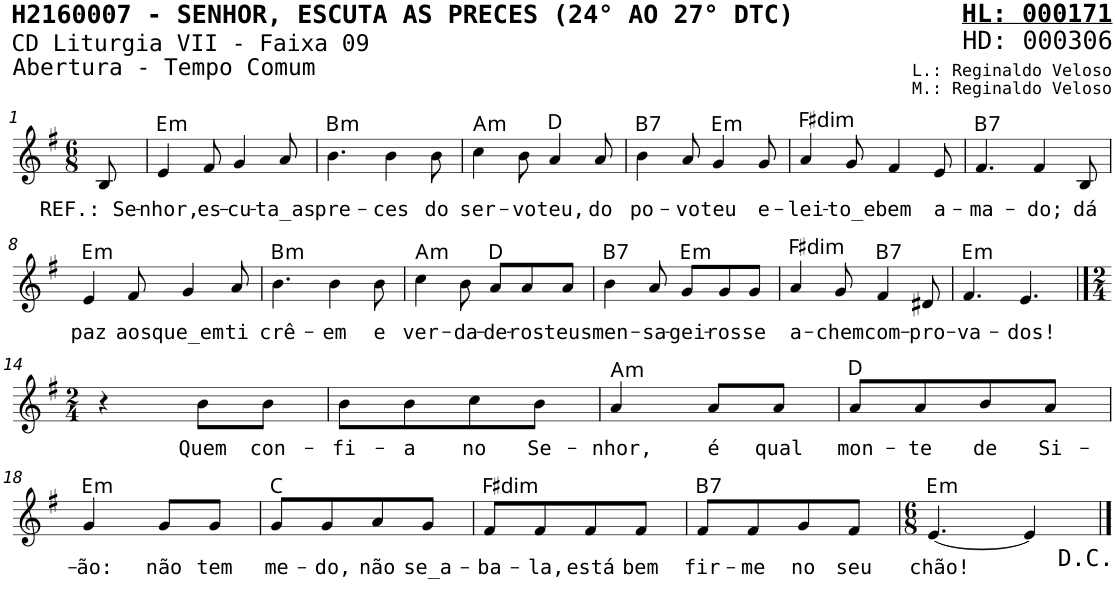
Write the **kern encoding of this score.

**kern	**text	**harte
*part1	*part1	*part1
*staff1	*staff1	*
*I"Voz	*	*
*I'V	*	*
*stria5	*	*
*clefG2	*	*
*k[f#]	*	*
*M6/8	*	*
=1	=1	=1
!	!LO:LY:b	!
8B/	REF.: Se-	.
=2	=2	=2
!	!LO:LY:b	!LO:H:kt=m
4e/	-nhor,	E:min
!	!LO:LY:b	!
8f#/	es-	.
!	!LO:LY:b	!
4g/	-cu-	.
!	!LO:LY:b	!
8a/	-ta_as	.
=3	=3	=3
!	!LO:LY:b	!LO:H:kt=m
4.b\	pre-	B:min
!	!LO:LY:b	!
4b\	-ces	.
!	!LO:LY:b	!
8b\	do	.
=4	=4	=4
!	!LO:LY:b	!LO:H:kt=m
4cc\	ser-	A:min
!	!LO:LY:b	!
8b\	-vo	.
!	!LO:LY:b	!
4a/	teu,	D:maj
!	!LO:LY:b	!
8a/	do	.
=5	=5	=5
!	!LO:LY:b	!LO:H:kt=7
4b\	po-	B:7
!	!LO:LY:b	!
8a/	-vo	.
!	!LO:LY:b	!LO:H:kt=m
4g/	teu	E:min
!	!LO:LY:b	!
8g/	e-	.
=6	=6	=6
!	!LO:LY:b	!LO:H:kt=dim
4a/	-lei-	F#:dim
!	!LO:LY:b	!
8g/	-to_e	.
!	!LO:LY:b	!
4f#/	bem	.
!	!LO:LY:b	!
8e/	a-	.
=7	=7	=7
!	!LO:LY:b	!LO:H:kt=7
4.f#/	-ma-	B:7
!	!LO:LY:b	!
4f#/	-do;	.
!	!LO:LY:b	!
8B/	dá	.
!!LO:LB:g=z
=8	=8	=8
!	!LO:LY:b	!LO:H:kt=m
4e/	paz	E:min
!	!LO:LY:b	!
8f#/	aos	.
!	!LO:LY:b	!
4g/	que_em	.
!	!LO:LY:b	!
8a/	ti	.
=9	=9	=9
!	!LO:LY:b	!LO:H:kt=m
4.b\	crê-	B:min
!	!LO:LY:b	!
4b\	-em	.
!	!LO:LY:b	!
8b\	e	.
=10	=10	=10
!	!LO:LY:b	!LO:H:kt=m
4cc\	ver-	A:min
!	!LO:LY:b	!
8b\	-da-	.
!	!LO:LY:b	!
8a/L	-de-	D:maj
!	!LO:LY:b	!
8a/	-ros	.
!	!LO:LY:b	!
8a/J	teus	.
=11	=11	=11
!	!LO:LY:b	!LO:H:kt=7
4b\	men-	B:7
!	!LO:LY:b	!
8a/	-sa-	.
!	!LO:LY:b	!LO:H:kt=m
8g/L	-gei-	E:min
!	!LO:LY:b	!
8g/	-ros	.
!	!LO:LY:b	!
8g/J	se	.
=12	=12	=12
!	!LO:LY:b	!LO:H:kt=dim
4a/	a-	F#:dim
!	!LO:LY:b	!
8g/	-chem	.
!	!LO:LY:b	!LO:H:kt=7
4f#/	com-	B:7
!	!LO:LY:b	!
8d#X/	-pro-	.
=13	=13	=13
!	!LO:LY:b	!LO:H:kt=m
4.f#/	-va-	E:min
!	!LO:LY:b	!
4.e/	-dos!	.
!!LO:LB:g=z
==14	==14	==14
*M2/4	*	*
4r	.	.
!	!LO:LY:b	!
8b\L	Quem	.
!	!LO:LY:b	!
8b\J	con-	.
=15	=15	=15
!	!LO:LY:b	!
8b\L	-fi-	.
!	!LO:LY:b	!
8b\	-a	.
!	!LO:LY:b	!
8cc\	no	.
!	!LO:LY:b	!
8b\J	Se-	.
=16	=16	=16
!	!LO:LY:b	!LO:H:kt=m
4a/	-nhor,	A:min
!	!LO:LY:b	!
8a/L	é	.
!	!LO:LY:b	!
8a/J	qual	.
=17	=17	=17
!	!LO:LY:b	!
8a/L	mon-	D:maj
!	!LO:LY:b	!
8a/	-te	.
!	!LO:LY:b	!
8b/	de	.
!	!LO:LY:b	!
8a/J	Si-	.
!!LO:LB:g=z
=18	=18	=18
!	!LO:LY:b	!LO:H:kt=m
4g/	-ão:	E:min
!	!LO:LY:b	!
8g/L	não	.
!	!LO:LY:b	!
8g/J	tem	.
=19	=19	=19
!	!LO:LY:b	!
8g/L	me-	C:maj
!	!LO:LY:b	!
8g/	-do,	.
!	!LO:LY:b	!
8a/	não	.
!	!LO:LY:b	!
8g/J	se_a-	.
=20	=20	=20
!	!LO:LY:b	!LO:H:kt=dim
8f#/L	-ba-	F#:dim
!	!LO:LY:b	!
8f#/	-la,	.
!	!LO:LY:b	!
8f#/	está	.
!	!LO:LY:b	!
8f#/J	bem	.
=21	=21	=21
!	!LO:LY:b	!LO:H:kt=7
8f#/L	fir-	B:7
!	!LO:LY:b	!
8f#/	-me	.
!	!LO:LY:b	!
8g/	no	.
!	!LO:LY:b	!
8f#/J	seu	.
=22	=22	=22
*M6/8	*	*
!	!LO:LY:b	!LO:H:kt=m
[4.e/	chão!	E:min
4e/]	.	.
==	==	==
*-	*-	*-
